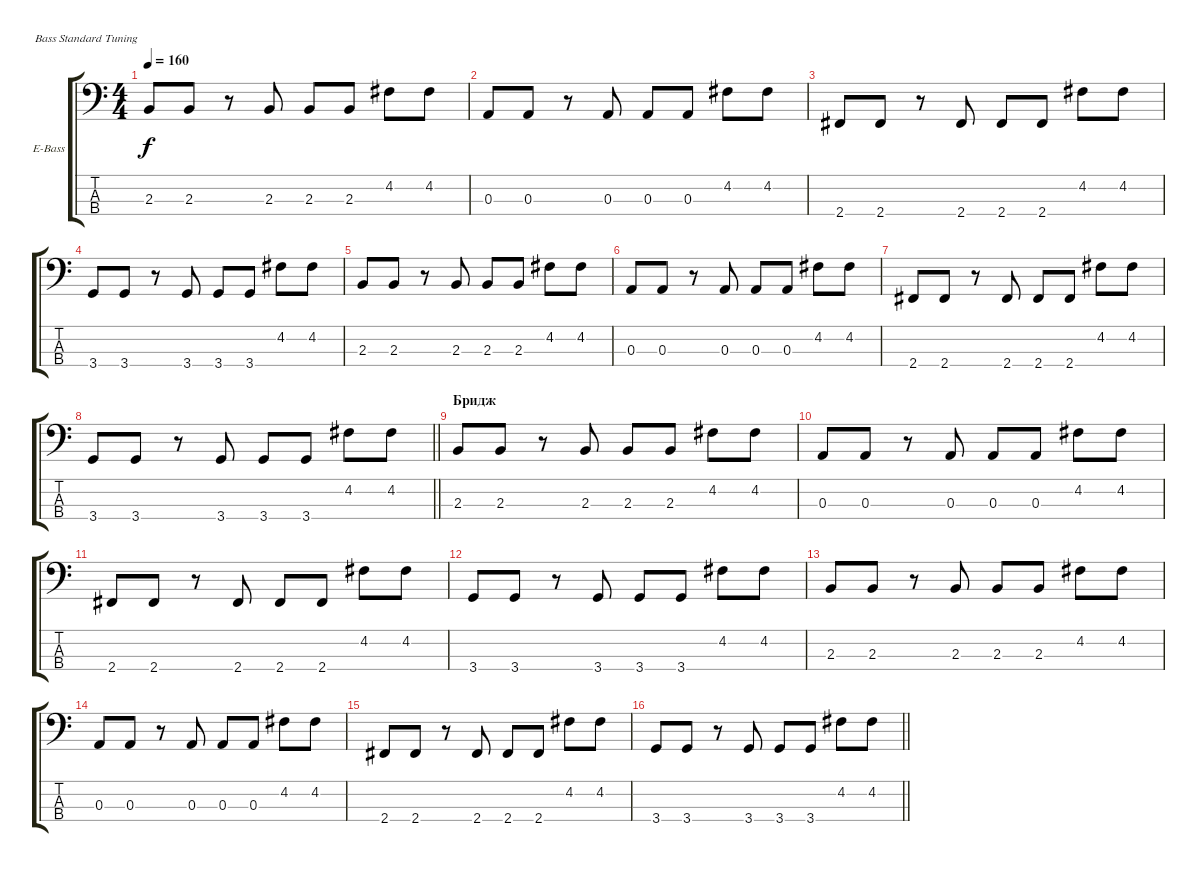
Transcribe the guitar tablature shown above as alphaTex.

\bracketExtendMode groupsimilarinstruments
\firstSystemTrackNameOrientation horizontal
\otherSystemsTrackNameOrientation horizontal
\track ("Бас гитара" "E-Bass") {instrument electricbassfinger}
\staff {score tabs}
\tuning (G2 D2 A1 E1)
\ts (4 4)
\tempo 160
\clef f4
\ks c
2.3.8{dy f} 2.3.8 r.8 2.3.8 2.3.8 2.3.8 4.2.8 4.2.8 |
0.3.8 0.3.8 r.8 0.3.8 0.3.8 0.3.8 4.2.8 4.2.8 |
2.4.8 2.4.8 r.8 2.4.8 2.4.8 2.4.8 4.2.8 4.2.8 |
3.4.8 3.4.8 r.8 3.4.8 3.4.8 3.4.8 4.2.8 4.2.8 |
2.3.8 2.3.8 r.8 2.3.8 2.3.8 2.3.8 4.2.8 4.2.8 |
0.3.8 0.3.8 r.8 0.3.8 0.3.8 0.3.8 4.2.8 4.2.8 |
2.4.8 2.4.8 r.8 2.4.8 2.4.8 2.4.8 4.2.8 4.2.8 |
\barLineRight lightlight
3.4.8 3.4.8 r.8 3.4.8 3.4.8 3.4.8 4.2.8 4.2.8 |
\section ("" "Бридж")
2.3.8 2.3.8 r.8 2.3.8 2.3.8 2.3.8 4.2.8 4.2.8 |
0.3.8 0.3.8 r.8 0.3.8 0.3.8 0.3.8 4.2.8 4.2.8 |
2.4.8 2.4.8 r.8 2.4.8 2.4.8 2.4.8 4.2.8 4.2.8 |
3.4.8 3.4.8 r.8 3.4.8 3.4.8 3.4.8 4.2.8 4.2.8 |
2.3.8 2.3.8 r.8 2.3.8 2.3.8 2.3.8 4.2.8 4.2.8 |
0.3.8 0.3.8 r.8 0.3.8 0.3.8 0.3.8 4.2.8 4.2.8 |
2.4.8 2.4.8 r.8 2.4.8 2.4.8 2.4.8 4.2.8 4.2.8 |
\barLineRight lightlight
3.4.8 3.4.8 r.8 3.4.8 3.4.8 3.4.8 4.2.8 4.2.8
